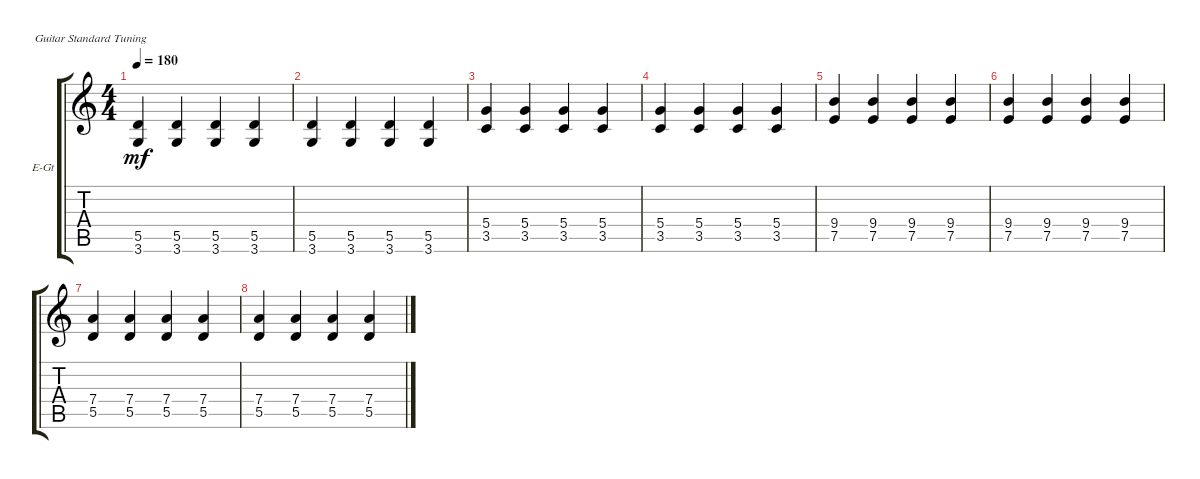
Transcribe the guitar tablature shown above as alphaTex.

\defaultSystemsLayout 4
\bracketExtendMode groupsimilarinstruments
\firstSystemTrackNameOrientation horizontal
\otherSystemsTrackNameOrientation horizontal
\track ("Electric Guitar" "E-Gt") {instrument distortionguitar}
\staff {score tabs}
\tuning (E4 B3 G3 D3 A2 E2)
\ts (4 4)
\tempo 180
\clef g2
\scale
0.487395
\ks c
(3.6 5.5).4{dy mf instrument distortionguitar} (3.6 5.5).4 (3.6 5.5).4 (3.6 5.5).4 |
\scale
0.256303 (3.6 5.5).4 (3.6 5.5).4 (3.6 5.5).4 (3.6 5.5).4 |
\scale
0.256303 (3.5 5.4).4 (3.5 5.4).4 (3.5 5.4).4 (3.5 5.4).4 |
\scale
0.333333 (3.5 5.4).4 (3.5 5.4).4 (3.5 5.4).4 (3.5 5.4).4 |
\scale
0.333333 (7.5 9.4).4 (7.5 9.4).4 (7.5 9.4).4 (7.5 9.4).4 |
\scale
0.333333 (7.5 9.4).4 (7.5 9.4).4 (7.5 9.4).4 (7.5 9.4).4 |
(5.5 7.4).4 (7.4 5.5).4 (5.5 7.4).4 (7.4 5.5).4 |
(5.5 7.4).4 (7.4 5.5).4 (5.5 7.4).4 (7.4 5.5).4
